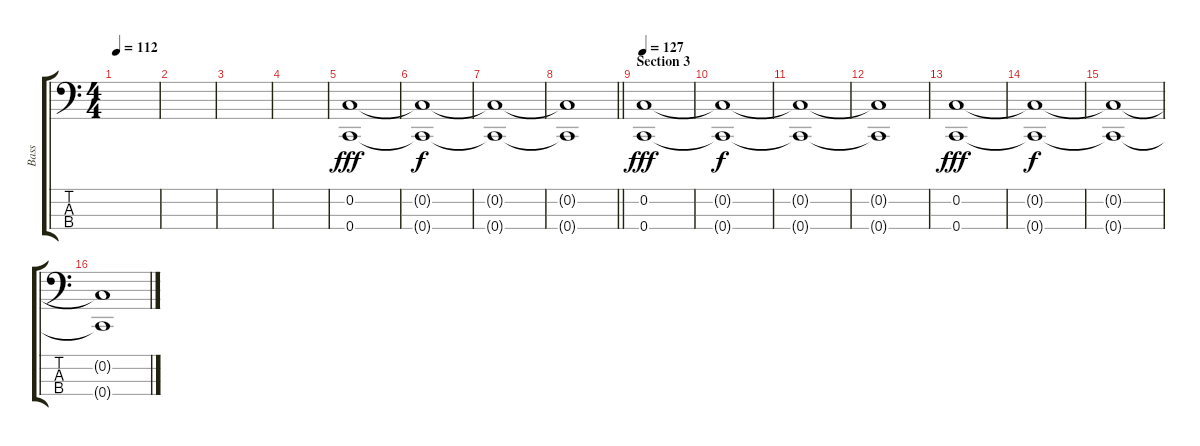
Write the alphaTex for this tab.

\track ("Bass" "Bass") {instrument electricbassfinger}
\staff {score tabs}
\tuning (F2 C2 G1 C1) {hide}
\ts (4 4)
\tempo 112
\clef f4
\ks c
|
|
|
|
(0.2 0.4).1{dy fff} |
(0.2{t} 0.4{t}).1{dy f} |
(0.2{t} 0.4{t}).1 |
\barLineRight lightlight
(0.2{t} 0.4{t}).1 |
\section ("" "Section 3")
\tempo 127
(0.2 0.4).1{dy fff} |
(0.2{t} 0.4{t}).1{dy f} |
(0.2{t} 0.4{t}).1 |
(0.2{t} 0.4{t}).1 |
(0.2 0.4).1{dy fff} |
(0.2{t} 0.4{t}).1{dy f} |
(0.2{t} 0.4{t}).1 |
(0.2{t} 0.4{t}).1
